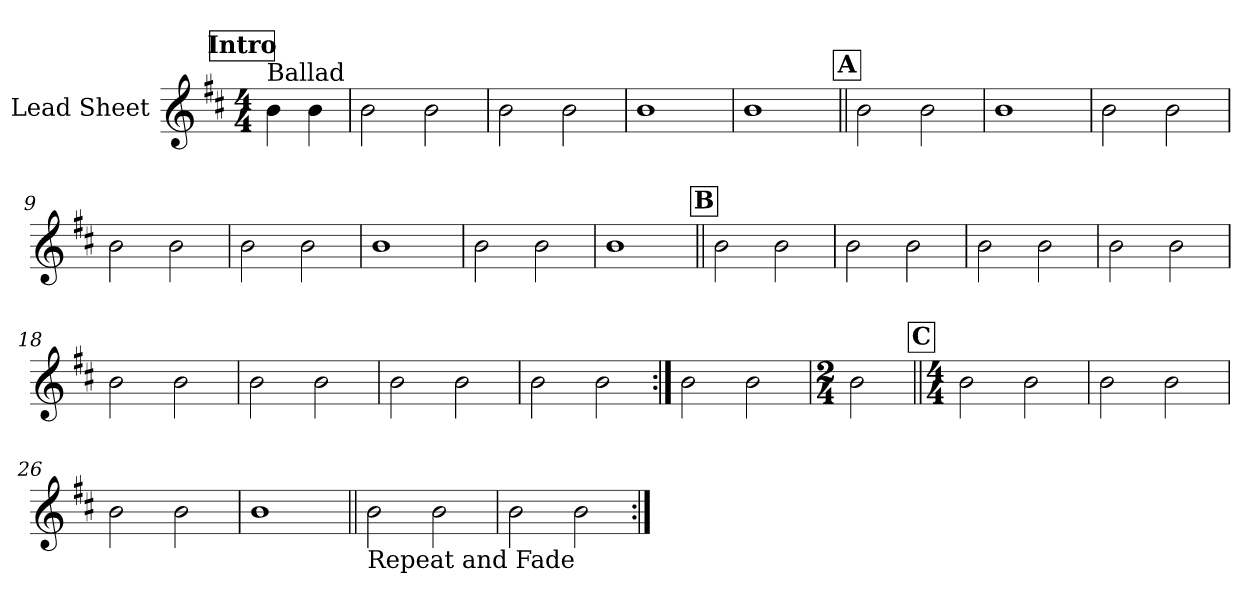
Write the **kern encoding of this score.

**kern
*part1
*staff1
*I"Lead Sheet
*clefG2
*k[f#c#]
*b:
*M4/4
*MM61
!!LO:REH:place=s1:a:fs=14:t=Intro
=1
!LO:TX:a:t=Ballad
4b\
4b\
=2
2b\
2b\
=3
2b\
2b\
=4
1b
=5
1b
!!LO:LB:g=z
!!LO:REH:place=s1:a:fs=14:t=A
=6||
2b\
2b\
=7
1b
=8
2b\
2b\
=9
2b\
2b\
!!LO:LB:g=z
=10
2b\
2b\
=11
1b
=12
2b\
2b\
=13
1b
!!LO:LB:g=z
!!LO:REH:place=s1:a:fs=14:t=B
=14||
2b\
2b\
=15
2b\
2b\
=16
2b\
2b\
=17
2b\
2b\
!!LO:LB:g=z
=18
2b\
2b\
=19
2b\
2b\
=20
2b\
2b\
=21
2b\
2b\
!!LO:LB:g=z
=22:|!
2b\
2b\
=23
*M2/4
2b\
!!LO:LB:g=z
!!LO:REH:place=s1:a:fs=14:t=C
=24||
*M4/4
2b\
2b\
=25
2b\
2b\
=26
2b\
2b\
=27
1b
!!LO:LB:g=z
=28||
!LO:TX:b:t=Repeat and Fade
2b\
2b\
=29
2b\
2b\
=:|!
*-
